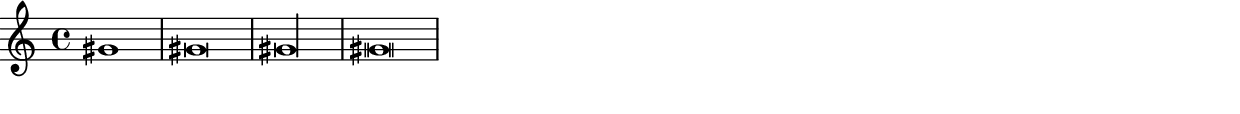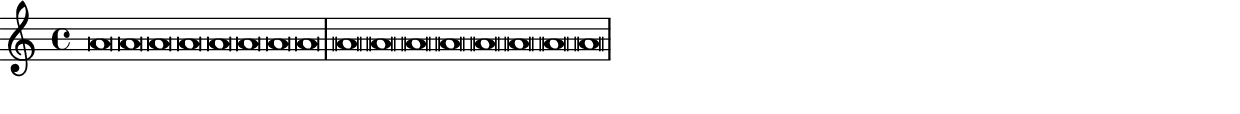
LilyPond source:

%% Generated by lilypond-book.py
%% Options: [exampleindent=10.16\mm,indent=0\mm,line-width=160\mm]
\include "lilypond-book-preamble.ly"


% ****************************************************************
% Start cut-&-pastable-section
% ****************************************************************



\paper {
  indent = 0\mm
  line-width = 160\mm
  % offset the left padding, also add 1mm as lilypond creates cropped
  % images with a little space on the right
  line-width = #(- line-width (* mm  3.000000) (* mm 1))
}

\layout {
  
}





% ****************************************************************
% ly snippet:
% ****************************************************************
\sourcefilename "/home/karlin/lilypond-git/input/regression/breve-extent.ly"
\sourcefileline 0
\version "2.17.6"

\header  {
  texidoc = "LilyPond knows that breves and longas are wider than whole notes
  (because of vertical lines on their sides).  Breves and longas don't collide
  with accidentals, barlines, neighbor notes etc.  The distance between
  accidental and note is the same for whole notes, breves and longas."
}

{ 
  gis'1
  gis'\breve*1/2
  gis'\longa*1/4
  \override NoteHead.style = #'altdefault 
  gis'\breve*1/2
}

\score {
    \new Staff {
      \repeat unfold 8 { a'\breve*1/16 }
      \override NoteHead.style = #'altdefault 
      \repeat unfold 8 { a'\breve*1/16 }
    }
    \layout {
        \context {
            \Score
            \override SpacingSpanner.common-shortest-duration = #(ly:make-moment 1 1 )
        }
    }
}



% ****************************************************************
% end ly snippet
% ****************************************************************
